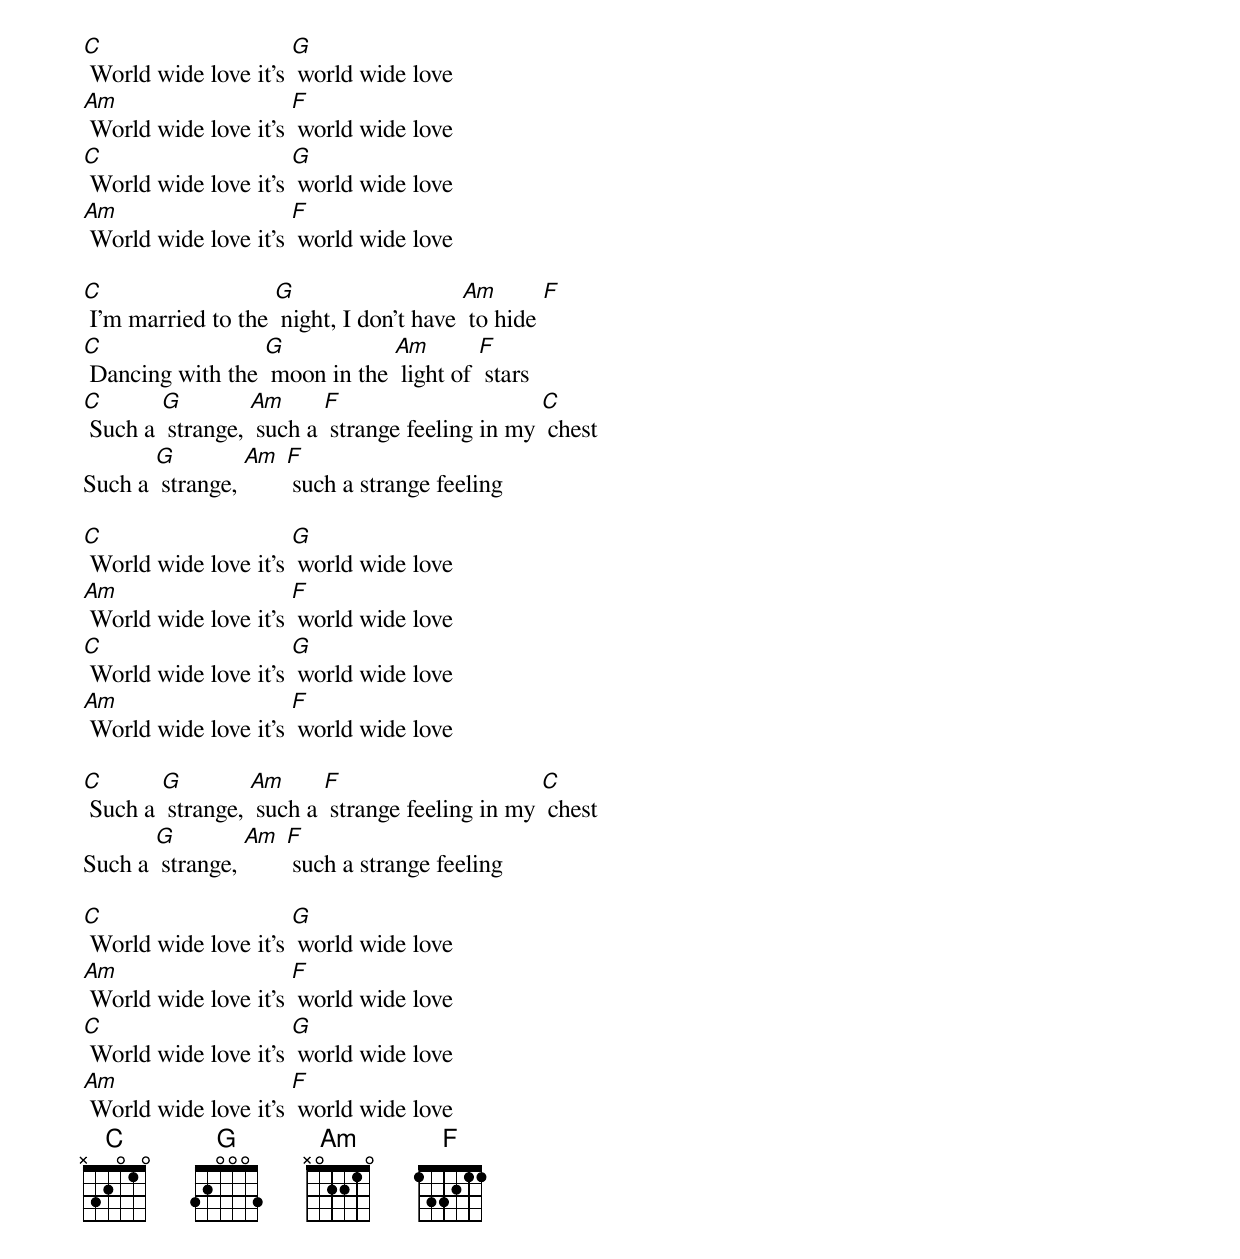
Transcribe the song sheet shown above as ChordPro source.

[C] World wide love it's [G] world wide love
[Am] World wide love it's [F] world wide love
[C] World wide love it's [G] world wide love
[Am] World wide love it's [F] world wide love

[C] I'm married to the [G] night, I don't have [Am] to hide [F]
[C] Dancing with the [G] moon in the [Am] light of [F] stars
[C] Such a [G] strange, [Am] such a [F] strange feeling in my [C] chest
Such a [G] strange, [Am] [F] such a strange feeling

[C] World wide love it's [G] world wide love
[Am] World wide love it's [F] world wide love
[C] World wide love it's [G] world wide love
[Am] World wide love it's [F] world wide love

[C] Such a [G] strange, [Am] such a [F] strange feeling in my [C] chest
Such a [G] strange, [Am] [F] such a strange feeling

[C] World wide love it's [G] world wide love
[Am] World wide love it's [F] world wide love
[C] World wide love it's [G] world wide love
[Am] World wide love it's [F] world wide love
